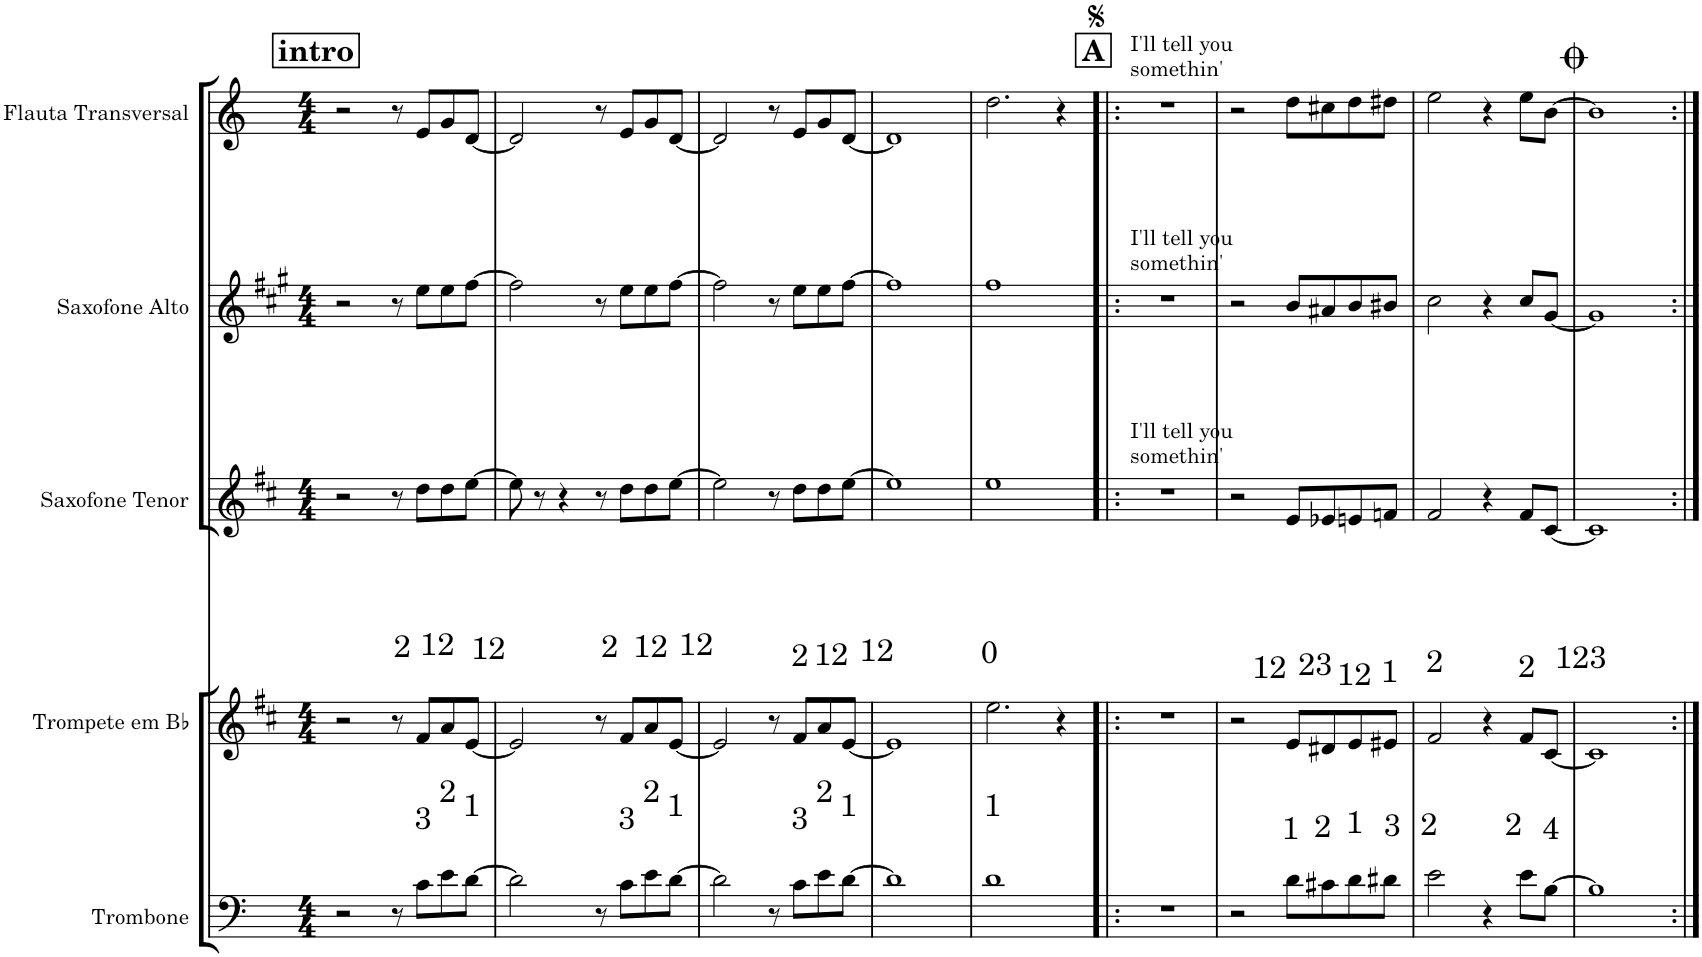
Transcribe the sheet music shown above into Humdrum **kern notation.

**kern	**kern	**kern	**kern	**kern
*part5	*part4	*part3	*part2	*part1
*staff5	*staff4	*staff3	*staff2	*staff1
*I"Trombone	*I"Trompete em Bb	*I"Saxofone Tenor	*I"Saxofone Alto	*I"Flauta Transversal
*I'Tbn.	*I'Tpt. em Bb	*I'Sax. Tn.	*	*I'Fl.
*clefF4	*clefG2	*clefG2	*clefG2	*clefG2
*	*Trd1c2	*Trd8c14	*Trd5c9	*
*k[]	*k[f#c#]	*k[f#c#]	*k[f#c#g#]	*k[]
*M4/4	*M4/4	*M4/4	*M4/4	*M4/4
!!LO:REH:place=s1:a:B:cj:fs=14:t=intro
=1	=1	=1	=1	=1
2r	2r	2r	2r	2r
8r	8r	8r	8r	8r
8c\L	8f#/L	8dd\L	8ee\L	8e/L
8e\	8a/	8dd\	8ee\	8g/
[8d\J	[8e/J	[8ee\J	[8ff#\J	[8d/J
=2	=2	=2	=2	=2
2d\]	2e/]	8ee\]	2ff#\]	2d/]
.	.	8r	.	.
.	.	4r	.	.
8r	8r	8r	8r	8r
8c\L	8f#/L	8dd\L	8ee\L	8e/L
8e\	8a/	8dd\	8ee\	8g/
[8d\J	[8e/J	[8ee\J	[8ff#\J	[8d/J
=3	=3	=3	=3	=3
2d\]	2e/]	2ee\]	2ff#\]	2d/]
8r	8r	8r	8r	8r
8c\L	8f#/L	8dd\L	8ee\L	8e/L
8e\	8a/	8dd\	8ee\	8g/
[8d\J	[8e/J	[8ee\J	[8ff#\J	[8d/J
=4	=4	=4	=4	=4
1d]	1e]	1ee]	1ff#]	1d]
=5	=5	=5	=5	=5
1d	2.ee\	1ee	1ff#	2.dd\
.	4r	.	.	4r
!!LO:REH:place=s1:a:B:cj:fs=14:t=A
=6!|:	=6!|:	=6!|:	=6!|:	=6!|:
!	!	!	!	!LO:TX:a:t=I'll tell you
!	!	!	!	!LO:TX:a:t=somethin'
!	!	!	!LO:TX:a:t=I'll tell you	!
!	!	!	!LO:TX:a:t=somethin'	!
!	!	!LO:TX:a:t=I'll tell you	!	!
!	!	!LO:TX:a:t=somethin'	!	!
1r	1r	1r	1r	1r
=7	=7	=7	=7	=7
2r	2r	2r	2r	2r
8d\L	8e/L	8e/L	8b/L	8dd\L
8c#X\	8d#X/	8e-X/	8a#X/	8cc#X\
8d\	8e/	8en/	8b/	8dd\
8d#X\J	8e#X/J	8fn/J	8b#X/J	8dd#X\J
=8	=8	=8	=8	=8
2e\	2f#/	2f#/	2cc#\	2ee\
4r	4r	4r	4r	4r
8e\L	8f#/L	8f#/L	8cc#/L	8ee\L
[8B\J	[8c#/J	[8c#/J	[8g#/J	[8b\J
=9	=9	=9	=9	=9
1B]	1c#]	1c#]	1g#]	1b]
=:|!	=:|!	=:|!	=:|!	=:|!
*-	*-	*-	*-	*-
